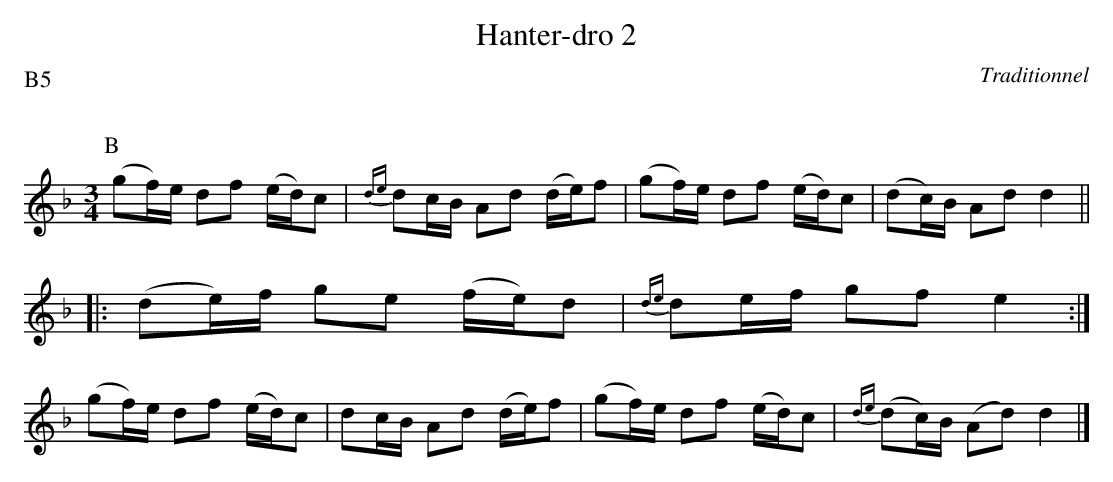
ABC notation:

X:1
T:Hanter-dro 2
C:Traditionnel
Q:C2=116
P:B5
M:3/4
K:Dm
P:B
(gf/2)e/2 df (e/2d/2)c | {de}dc/2B/2 Ad (d/2e/2)f |\
(gf/2)e/2 df (e/2d/2)c | (dc/2)B/2 Ad d2 ||
|: (de/2)f/2 ge (f/2e/2)d | {de}de/2f/2 gf e2 :|
(gf/2)e/2 df (e/2d/2)c | dc/2B/2 Ad (d/2e/2)f |\
(gf/2)e/2 df (e/2d/2)c | {de}(dc/2)B/2 (Ad) d2 |]
